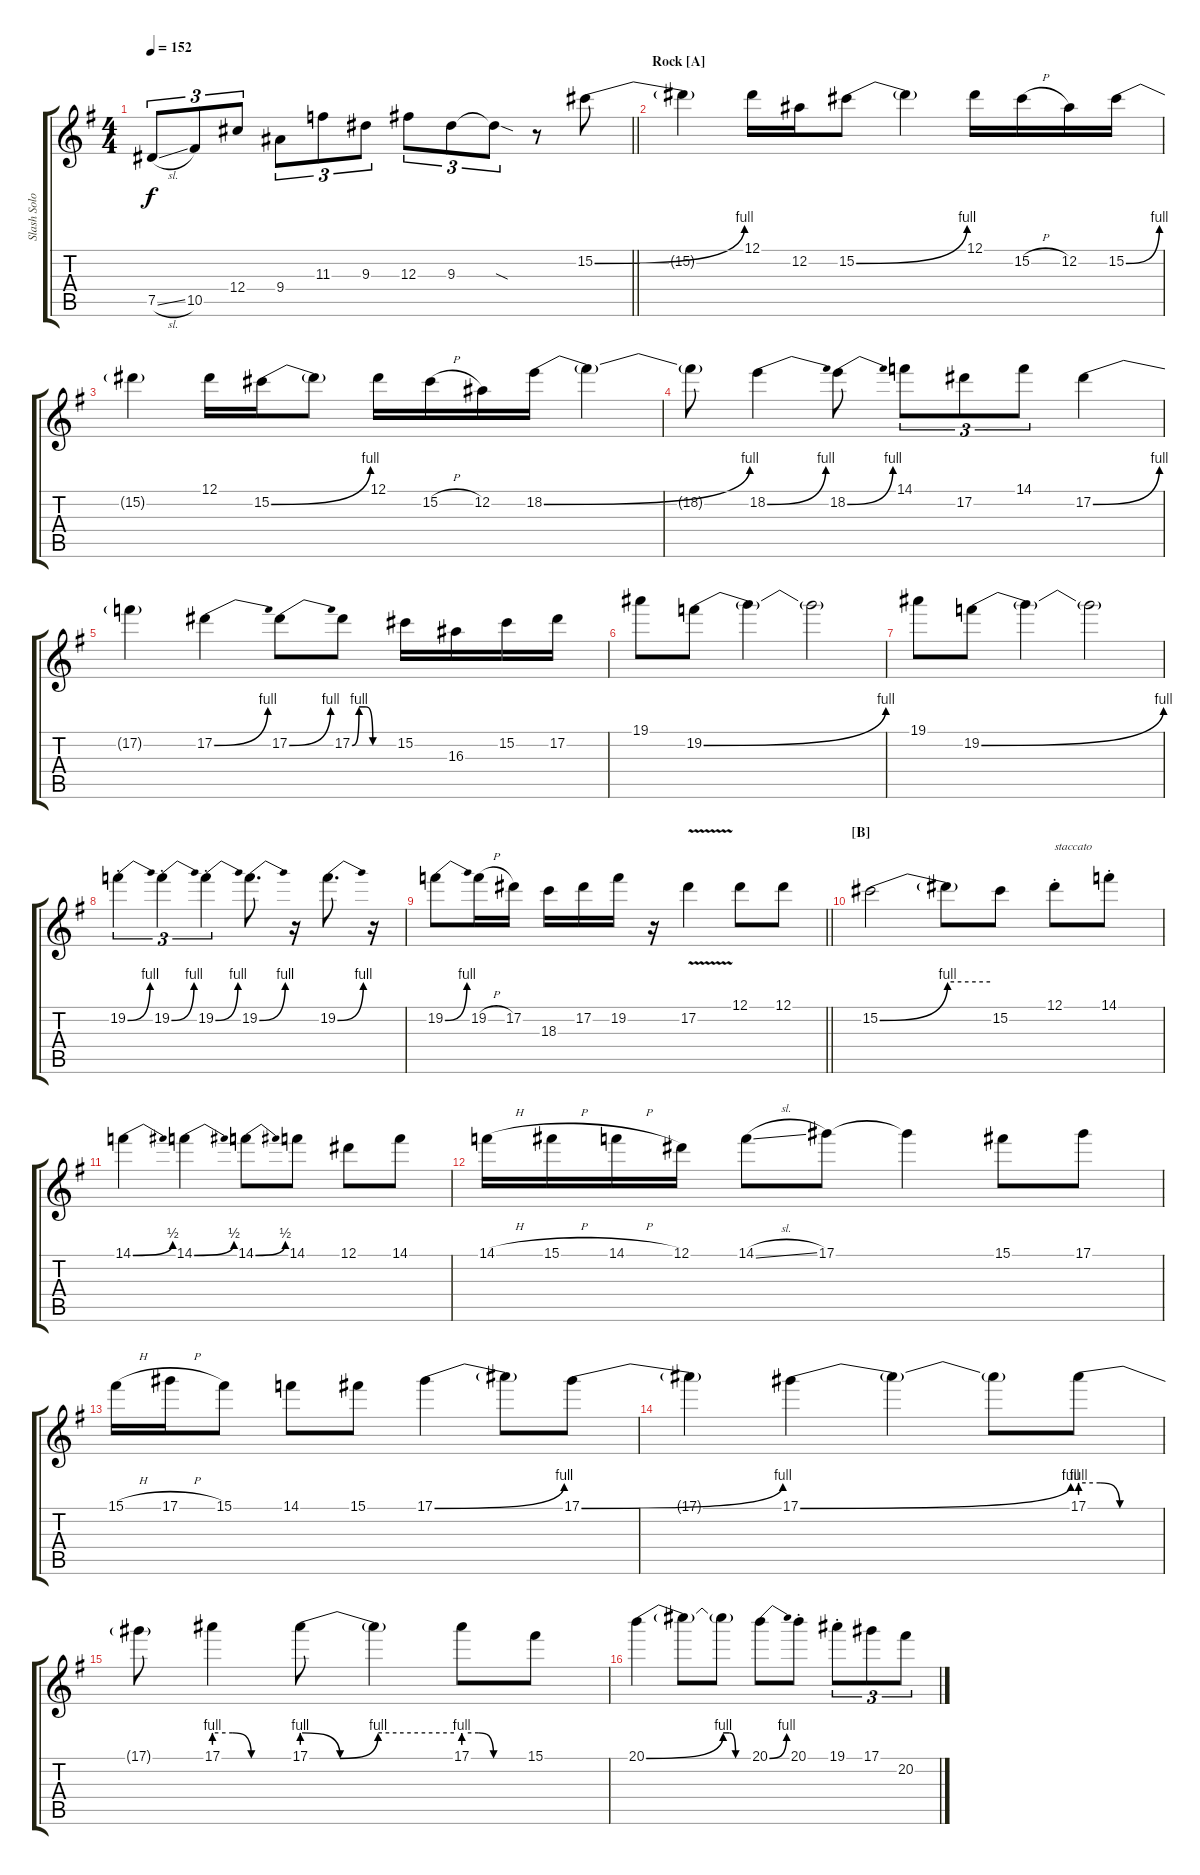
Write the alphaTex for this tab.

\track ("Slash Solo" "Slash Solo") {instrument overdrivenguitar}
\staff {score tabs}
\tuning (Eb4 Bb3 Gb3 Db3 Ab2 Eb2) {hide}
\ts (4 4)
\tempo 152
\clef g2
\barLineRight lightlight
\ks eminor
7.5{sl}.8{tu (3 2) dy f} 10.5.8{tu (3 2)} 12.4.8{tu (3 2)} 9.4.8{tu (3 2)} 11.3.8{tu (3 2)} 9.3.8{tu (3 2)} 12.3.8{tu (3 2)} 9.3.8{tu (3 2)} 9.3{sod t}.8{tu (3 2)} r.8 15.2{be (bend 0 0 60 4)}.8 |
\section ("" "Rock [A]")
15.2{t}.4 12.1.16 12.2.16 15.2{be (bend 0 0 60 4)}.8 15.2{t}.4 12.1.16 15.2{h}.16 12.2.16 15.2{be (bend 0 0 60 4)}.16 |
15.2{t}.4 12.1.16 15.2{be (bend 0 0 60 4)}.16 15.2{t}.8 12.1.16 15.2{h}.16 12.2.16 18.2{be (bend 0 0 60 4)}.16 18.2{t}.4 |
18.2{t}.8 18.2{be (bend 0 0 60 4)}.4 18.2{be (bend 0 0 60 4)}.8 14.1.8{tu (3 2)} 17.2.8{tu (3 2)} 14.1.8{tu (3 2)} 17.2{be (bend 0 0 60 4)}.4 |
17.2{t}.4 17.2{be (bend 0 0 60 4)}.4 17.2{be (bend 0 0 60 4)}.8 17.2{be (custom 0 0 10 4 20 4 30 0 60 0)}.8 15.2.16 16.3.16 15.2.16 17.2.16 |
19.1.8 19.2{be (bend 0 0 60 4)}.8 19.2{t}.4 19.2{t}.2 |
19.1.8 19.2{be (bend 0 0 60 4)}.8 19.2{t}.4 19.2{t}.2 |
19.2{be (bend 0 0 60 4) st}.4{tu (3 2)} 19.2{be (bend 0 0 60 4) st}.4{tu (3 2)} 19.2{be (bend 0 0 60 4) st}.4{tu (3 2)} 19.2{be (bend 0 0 60 4)}.8{d} r.16 19.2{be (bend 0 0 60 4)}.8{d} r.16 |
\barLineRight lightlight
19.2{be (bend 0 0 60 4)}.8 19.2{h}.16 17.2.16 18.3.16 17.2.16 19.2.16 r.16 17.2{v}.4 12.1.8 12.1.8 |
\section ("" "[B]")
15.2{be (bend 0 0 60 4)}.2 15.2{be (hold 0 4 60 4) t}.8 15.2.8 12.1{st}.8{txt "staccato"} 14.1{st}.8 |
14.1{be (bend 0 0 60 2)}.4 14.1{be (bend 0 0 60 2)}.4 14.1{be (bend 0 0 60 2)}.8 14.1.8 12.1.8 14.1.8 |
14.1{h}.16 15.1{h}.16 14.1{h}.16 12.1.16 14.1{sl}.8 17.1.8 17.1{t}.4 15.1.8 17.1.8 |
15.1{h}.16 17.1{h}.16 15.1.8 14.1.8 15.1.8 17.1{be (bend 0 0 60 4)}.4 17.1{t}.8 17.1{be (bend 0 0 60 4)}.8 |
17.1{t}.4 17.1{be (bend 0 0 60 4)}.4 17.1{t}.4 17.1{t}.8 17.1{be (custom 0 4 15 4 30 0 60 0)}.8 |
17.1{t}.8 17.1{be (custom 0 4 15 4 30 0 60 0)}.4 17.1{be (custom 0 4 15 0 30 4 60 4)}.8 17.1{t}.4 17.1{be (custom 0 4 15 4 30 0 60 0)}.8 15.1.8 |
20.1{be (bend 0 0 60 4)}.4 20.1{t}.8 20.1{be (custom 0 4 15 4 30 0 60 0) t}.8 20.1{be (bend 0 0 60 4)}.8 20.1{st}.8 19.1{st}.8{tu (3 2)} 17.1.8{tu (3 2)} 20.2{h}.8{tu (3 2)}
